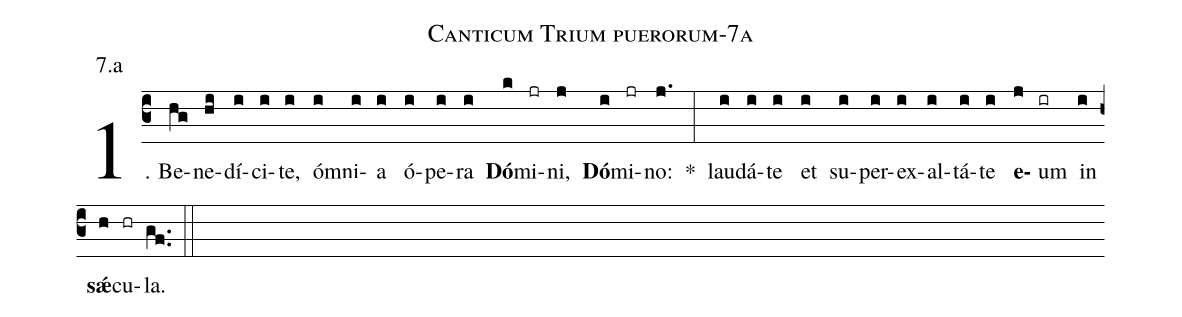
name: Canticum Trium puerorum-7a;
annotation: 7.a;
%%
(c3)1. Be(hg)ne(hi)dí(i)ci(i)te,(i) óm(i)ni(i)a(i) ó(i)pe(i)ra(i) <b>Dó</b>(k)mi(jr)ni,(j) <b>Dó</b>(i)mi(jr)no:(j.) *(:) lau(i)dá(i)te(i) et(i) su(i)per(i)ex(i)al(i)tá(i)te(i) <b>e</b>(j)um(ir) in(i) <b>sǽ</b>(h)cu(hr)la.(gf..) (::)
